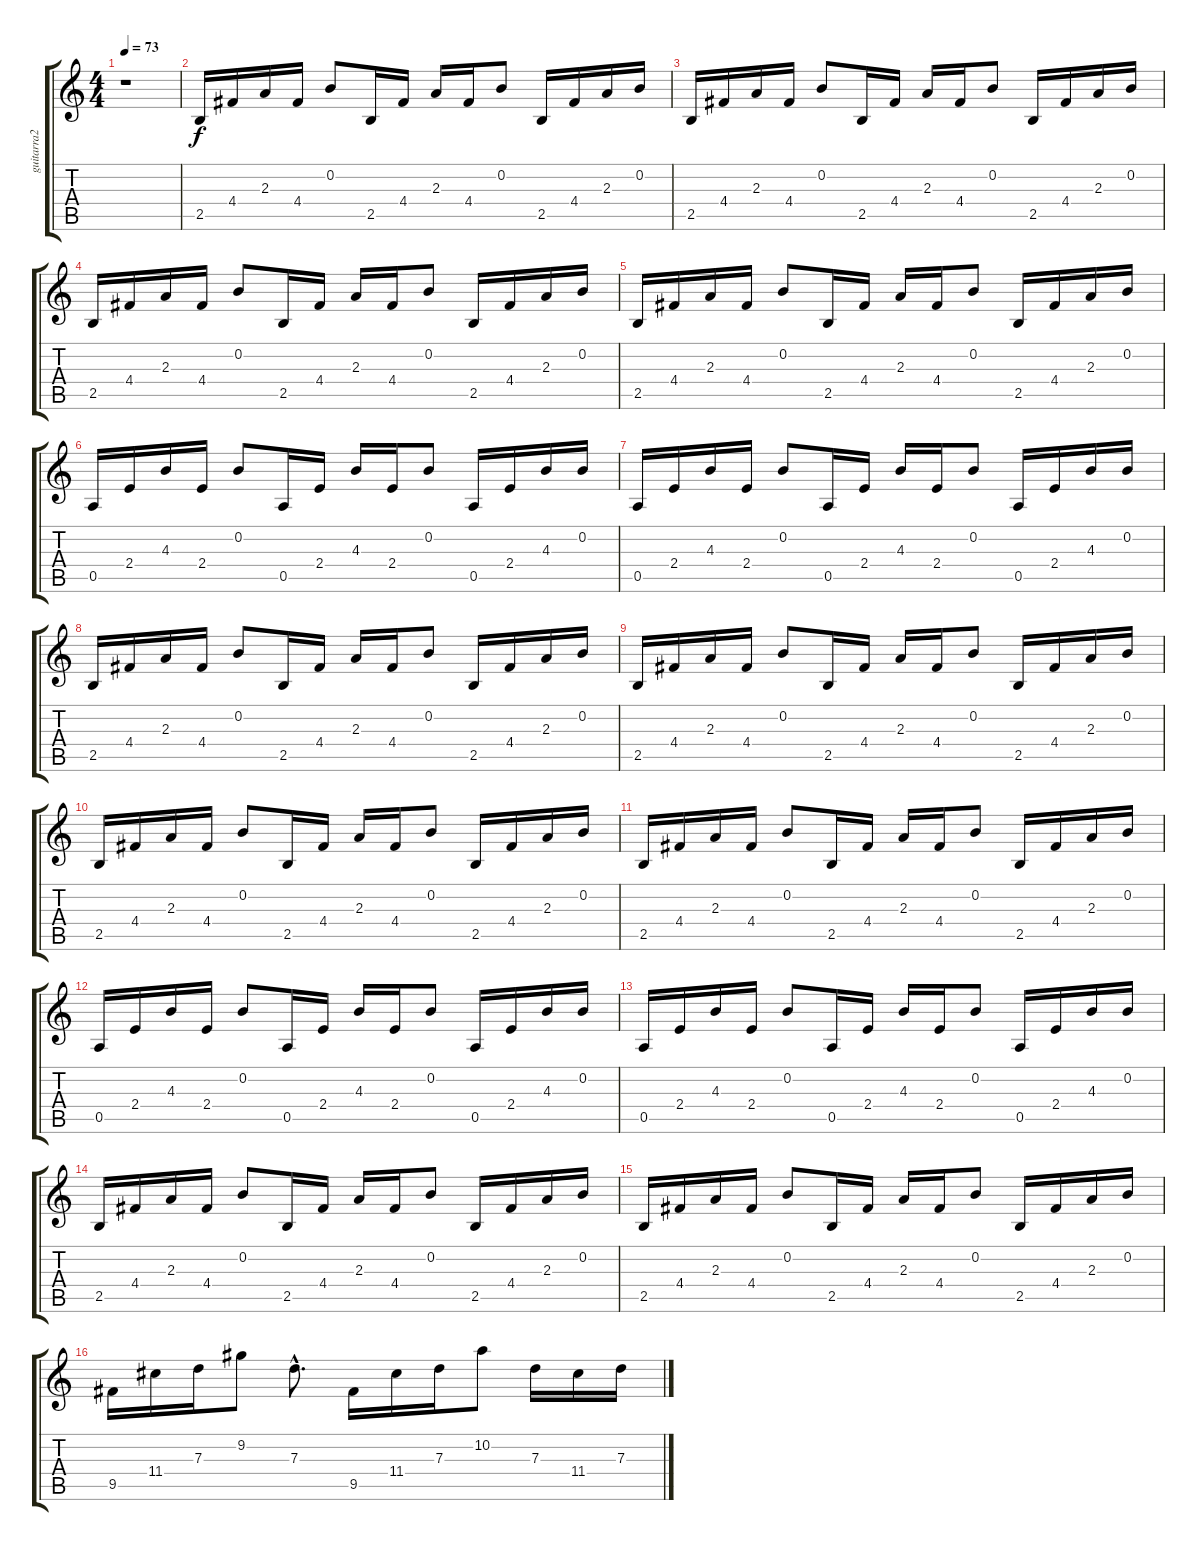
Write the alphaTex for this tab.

\track ("guitarra2" "guitarra2") {instrument distortionguitar}
\staff {score tabs}
\tuning (E4 B3 G3 D3 A2 E2) {hide}
\ts (4 4)
\tempo 73
\clef g2
\ks c
r.1{dy f} |
2.5.16{volume 9 instrument acousticguitarsteel} 4.4.16 2.3.16 4.4.16 0.2.8 2.5.16 4.4.16 2.3.16 4.4.16 0.2.8 2.5.16 4.4.16 2.3.16 0.2.16 |
2.5.16 4.4.16 2.3.16 4.4.16 0.2.8 2.5.16 4.4.16 2.3.16 4.4.16 0.2.8 2.5.16 4.4.16 2.3.16 0.2.16 |
2.5.16 4.4.16 2.3.16 4.4.16 0.2.8 2.5.16 4.4.16 2.3.16 4.4.16 0.2.8 2.5.16 4.4.16 2.3.16 0.2.16 |
2.5.16 4.4.16 2.3.16 4.4.16 0.2.8 2.5.16 4.4.16 2.3.16 4.4.16 0.2.8 2.5.16 4.4.16 2.3.16 0.2.16 |
0.5.16 2.4.16 4.3.16 2.4.16 0.2.8 0.5.16 2.4.16 4.3.16 2.4.16 0.2.8 0.5.16 2.4.16 4.3.16 0.2.16 |
0.5.16 2.4.16 4.3.16 2.4.16 0.2.8 0.5.16 2.4.16 4.3.16 2.4.16 0.2.8 0.5.16 2.4.16 4.3.16 0.2.16 |
2.5.16 4.4.16 2.3.16 4.4.16 0.2.8 2.5.16 4.4.16 2.3.16 4.4.16 0.2.8 2.5.16 4.4.16 2.3.16 0.2.16 |
2.5.16 4.4.16 2.3.16 4.4.16 0.2.8 2.5.16 4.4.16 2.3.16 4.4.16 0.2.8 2.5.16 4.4.16 2.3.16 0.2.16 |
2.5.16 4.4.16 2.3.16 4.4.16 0.2.8 2.5.16 4.4.16 2.3.16 4.4.16 0.2.8 2.5.16 4.4.16 2.3.16 0.2.16 |
2.5.16 4.4.16 2.3.16 4.4.16 0.2.8 2.5.16 4.4.16 2.3.16 4.4.16 0.2.8 2.5.16 4.4.16 2.3.16 0.2.16 |
0.5.16 2.4.16 4.3.16 2.4.16 0.2.8 0.5.16 2.4.16 4.3.16 2.4.16 0.2.8 0.5.16 2.4.16 4.3.16 0.2.16 |
0.5.16 2.4.16 4.3.16 2.4.16 0.2.8 0.5.16 2.4.16 4.3.16 2.4.16 0.2.8 0.5.16 2.4.16 4.3.16 0.2.16 |
2.5.16 4.4.16 2.3.16 4.4.16 0.2.8 2.5.16 4.4.16 2.3.16 4.4.16 0.2.8 2.5.16 4.4.16 2.3.16 0.2.16 |
2.5.16 4.4.16 2.3.16 4.4.16 0.2.8 2.5.16 4.4.16 2.3.16 4.4.16 0.2.8 2.5.16 4.4.16 2.3.16 0.2.16 |
9.5.16 11.4.16 7.3.16 9.2.8 7.3{hac}.8{d} 9.5.16 11.4.16 7.3.16 10.2.8 7.3.16 11.4.16 7.3.16
